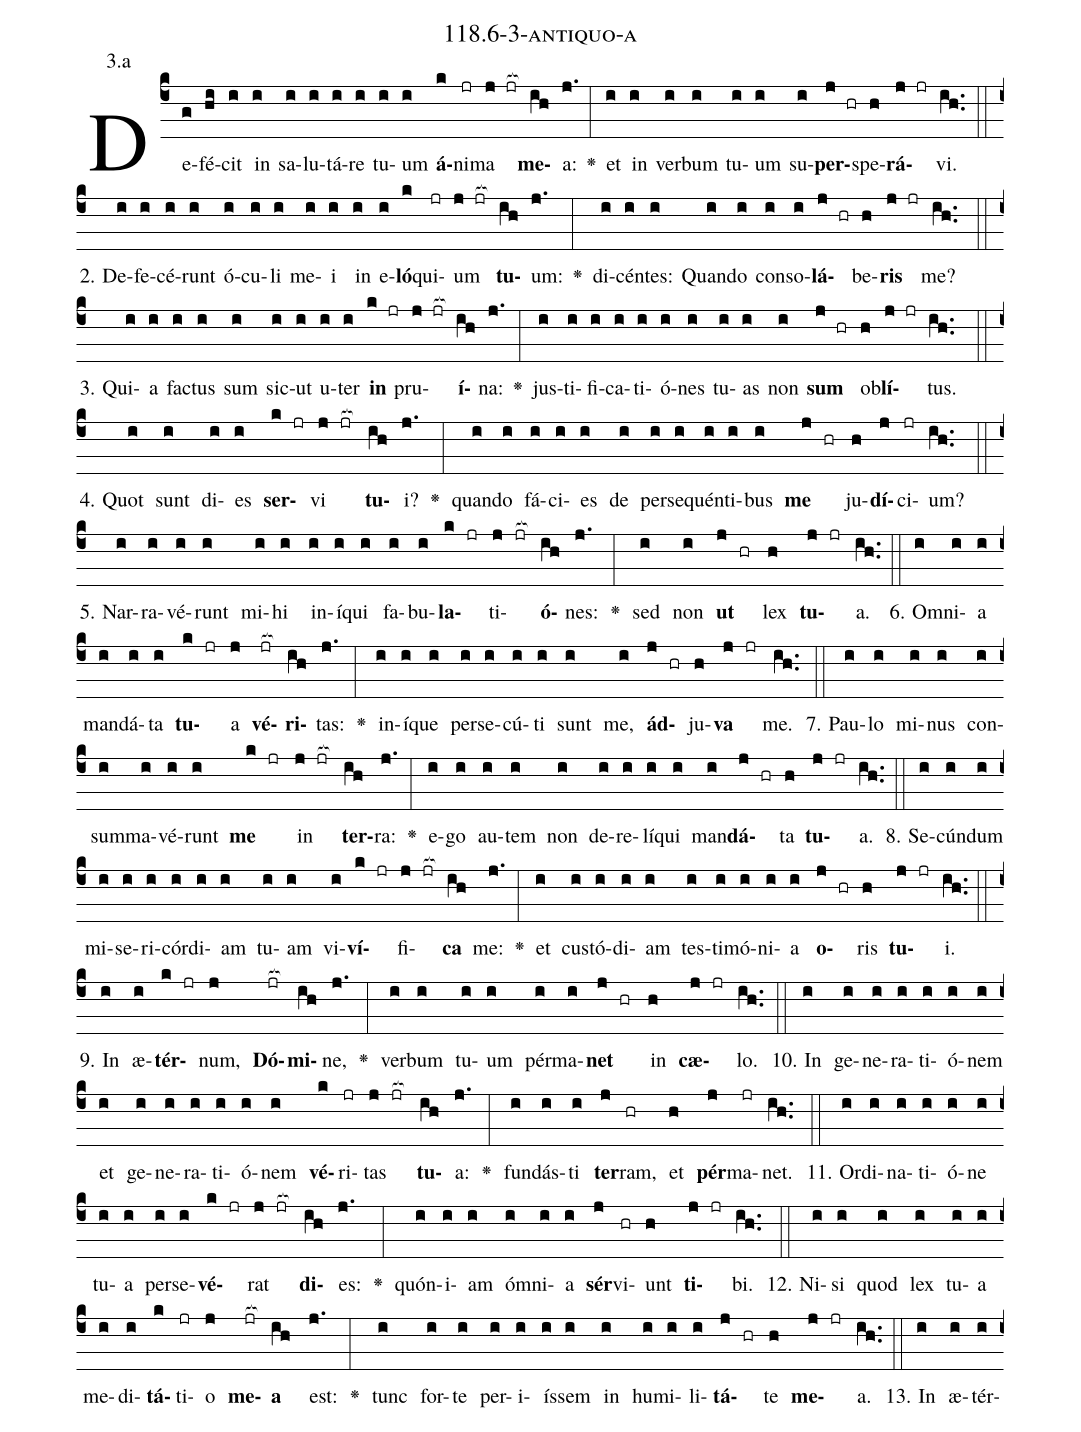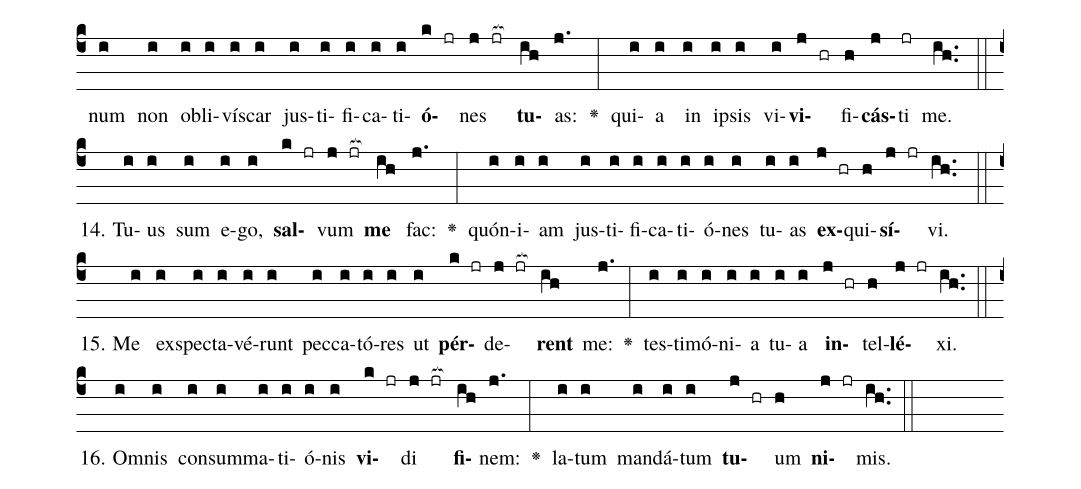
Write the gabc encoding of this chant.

name: 118.6-3-antiquo-a;
annotation: 3.a;
%%
(c4)De(g)fé(hi)cit(i) in(i) sa(i)lu(i)tá(i)re(i) tu(i)um(i) <b>á</b>(k)ni(jr)ma(j jr[ocb:1{]) <b>me</b>(ih[ocb:0}])a:(j.) <v>\greheightstar</v>(:) et(i) in(i) ver(i)bum(i) tu(i)um(i) su(i)<b>per</b>(j hr)spe(h)<b>rá</b>(j jr)vi.(ih..) (::)
2. De(i)fe(i)cé(i)runt(i) ó(i)cu(i)li(i) me(i)i(i) in(i) e(i)<b>ló</b>(k)qui(jr)um(j jr[ocb:1{]) <b>tu</b>(ih[ocb:0}])um:(j.) <v>\greheightstar</v>(:) di(i)cén(i)tes:(i) Quan(i)do(i) con(i)so(i)<b>lá</b>(j hr)be(h)<b>ris</b>(j jr) me?(ih..) (::)
3. Qui(i)a(i) fac(i)tus(i) sum(i) sic(i)ut(i) u(i)ter(i) <b>in</b>(k jr) pru(j jr[ocb:1{])<b>í</b>(ih[ocb:0}])na:(j.) <v>\greheightstar</v>(:) jus(i)ti(i)fi(i)ca(i)ti(i)ó(i)nes(i) tu(i)as(i) non(i) <b>sum</b>(j hr) ob(h)<b>lí</b>(j jr)tus.(ih..) (::)
4. Quot(i) sunt(i) di(i)es(i) <b>ser</b>(k jr)vi(j jr[ocb:1{]) <b>tu</b>(ih[ocb:0}])i?(j.) <v>\greheightstar</v>(:) quan(i)do(i) fá(i)ci(i)es(i) de(i) per(i)se(i)quén(i)ti(i)bus(i) <b>me</b>(j hr) ju(h)<b>dí</b>(j)ci(jr)um?(ih..) (::)
5. Nar(i)ra(i)vé(i)runt(i) mi(i)hi(i) in(i)í(i)qui(i) fa(i)bu(i)<b>la</b>(k jr)ti(j jr[ocb:1{])<b>ó</b>(ih[ocb:0}])nes:(j.) <v>\greheightstar</v>(:) sed(i) non(i) <b>ut</b>(j hr) lex(h) <b>tu</b>(j jr)a.(ih..) (::)
6. Om(i)ni(i)a(i) man(i)dá(i)ta(i) <b>tu</b>(k jr)a(j) <b>vé</b>(jr[ocb:1{])<b>ri</b>(ih[ocb:0}])tas:(j.) <v>\greheightstar</v>(:) in(i)í(i)que(i) per(i)se(i)cú(i)ti(i) sunt(i) me,(i) <b>ád</b>(j hr)ju(h)<b>va</b>(j jr) me.(ih..) (::)
7. Pau(i)lo(i) mi(i)nus(i) con(i)sum(i)ma(i)vé(i)runt(i) <b>me</b>(k jr) in(j jr[ocb:1{]) <b>ter</b>(ih[ocb:0}])ra:(j.) <v>\greheightstar</v>(:) e(i)go(i) au(i)tem(i) non(i) de(i)re(i)lí(i)qui(i) man(i)<b>dá</b>(j hr)ta(h) <b>tu</b>(j jr)a.(ih..) (::)
8. Se(i)cún(i)dum(i) mi(i)se(i)ri(i)cór(i)di(i)am(i) tu(i)am(i) vi(i)<b>ví</b>(k jr)fi(j jr[ocb:1{])<b>ca</b>(ih[ocb:0}]) me:(j.) <v>\greheightstar</v>(:) et(i) cus(i)tó(i)di(i)am(i) tes(i)ti(i)mó(i)ni(i)a(i) <b>o</b>(j hr)ris(h) <b>tu</b>(j jr)i.(ih..) (::)
9. In(i) æ(i)<b>tér</b>(k jr)num,(j) <b>Dó</b>(jr[ocb:1{])<b>mi</b>(ih[ocb:0}])ne,(j.) <v>\greheightstar</v>(:) ver(i)bum(i) tu(i)um(i) pér(i)ma(i)<b>net</b>(j hr) in(h) <b>cæ</b>(j jr)lo.(ih..) (::)
10. In(i) ge(i)ne(i)ra(i)ti(i)ó(i)nem(i) et(i) ge(i)ne(i)ra(i)ti(i)ó(i)nem(i) <b>vé</b>(k)ri(jr)tas(j jr[ocb:1{]) <b>tu</b>(ih[ocb:0}])a:(j.) <v>\greheightstar</v>(:) fun(i)dás(i)ti(i) <b>ter</b>(j)ram,(hr) et(h) <b>pér</b>(j)ma(jr)net.(ih..) (::)
11. Or(i)di(i)na(i)ti(i)ó(i)ne(i) tu(i)a(i) per(i)se(i)<b>vé</b>(k jr)rat(j jr[ocb:1{]) <b>di</b>(ih[ocb:0}])es:(j.) <v>\greheightstar</v>(:) quón(i)i(i)am(i) óm(i)ni(i)a(i) <b>sér</b>(j)vi(hr)unt(h) <b>ti</b>(j jr)bi.(ih..) (::)
12. Ni(i)si(i) quod(i) lex(i) tu(i)a(i) me(i)di(i)<b>tá</b>(k)ti(jr)o(j) <b>me</b>(jr[ocb:1{])<b>a</b>(ih[ocb:0}]) est:(j.) <v>\greheightstar</v>(:) tunc(i) for(i)te(i) per(i)i(i)ís(i)sem(i) in(i) hu(i)mi(i)li(i)<b>tá</b>(j hr)te(h) <b>me</b>(j jr)a.(ih..) (::)
13. In(i) æ(i)tér(i)num(i) non(i) ob(i)li(i)vís(i)car(i) jus(i)ti(i)fi(i)ca(i)ti(i)<b>ó</b>(k jr)nes(j jr[ocb:1{]) <b>tu</b>(ih[ocb:0}])as:(j.) <v>\greheightstar</v>(:) qui(i)a(i) in(i) ip(i)sis(i) vi(i)<b>vi</b>(j hr)fi(h)<b>cás</b>(j)ti(jr) me.(ih..) (::)
14. Tu(i)us(i) sum(i) e(i)go,(i) <b>sal</b>(k jr)vum(j jr[ocb:1{]) <b>me</b>(ih[ocb:0}]) fac:(j.) <v>\greheightstar</v>(:) quón(i)i(i)am(i) jus(i)ti(i)fi(i)ca(i)ti(i)ó(i)nes(i) tu(i)as(i) <b>ex</b>(j hr)qui(h)<b>sí</b>(j jr)vi.(ih..) (::)
15. Me(i) ex(i)spec(i)ta(i)vé(i)runt(i) pec(i)ca(i)tó(i)res(i) ut(i) <b>pér</b>(k jr)de(j jr[ocb:1{])<b>rent</b>(ih[ocb:0}]) me:(j.) <v>\greheightstar</v>(:) tes(i)ti(i)mó(i)ni(i)a(i) tu(i)a(i) <b>in</b>(j hr)tel(h)<b>lé</b>(j jr)xi.(ih..) (::)
16. Om(i)nis(i) con(i)sum(i)ma(i)ti(i)ó(i)nis(i) <b>vi</b>(k jr)di(j jr[ocb:1{]) <b>fi</b>(ih[ocb:0}])nem:(j.) <v>\greheightstar</v>(:) la(i)tum(i) man(i)dá(i)tum(i) <b>tu</b>(j hr)um(h) <b>ni</b>(j jr)mis.(ih..) (::)
